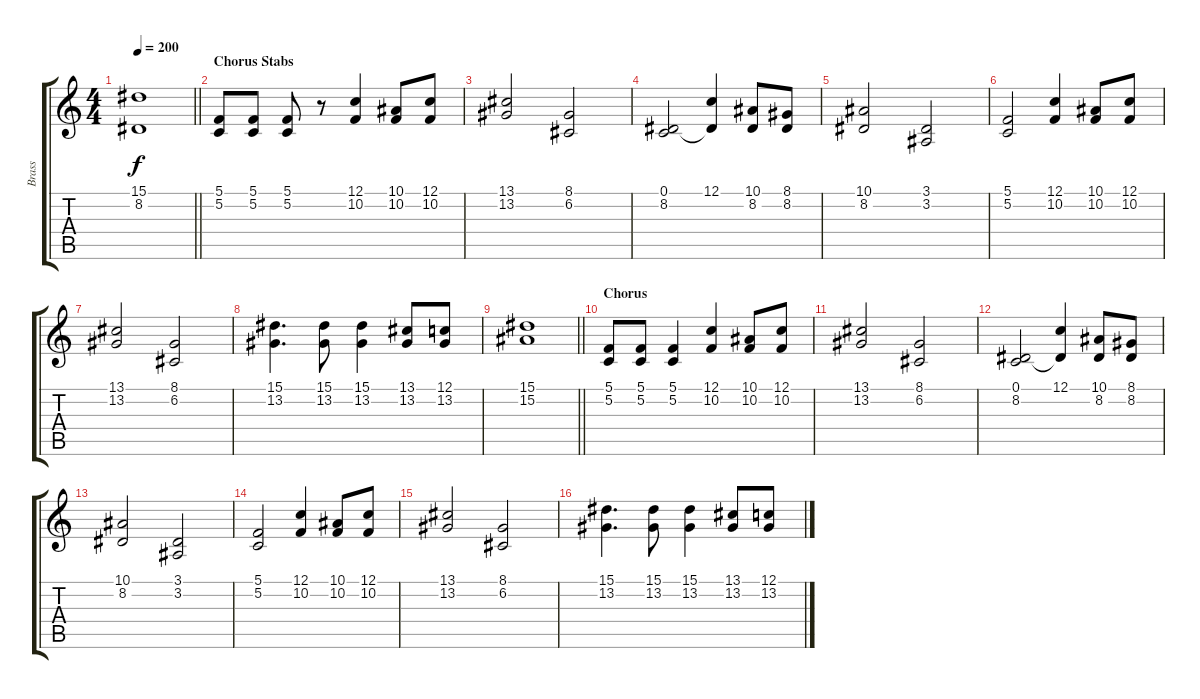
\track ("Brass" "Brass") {instrument brasssection}
\staff {score tabs}
\tuning (C4 G3 Eb3 Bb2 F2 C2) {hide}
\ts (4 4)
\tempo 200
\clef g2
\barLineRight lightlight
\ks c
(15.1 8.2).1{dy f} |
\section ("" "Chorus Stabs")
(5.1 5.2).8 (5.1 5.2).8 (5.1 5.2).8 r.8 (12.1 10.2).4 (10.1 10.2).8 (12.1 10.2).8 |
(13.1 13.2).2 (8.1 6.2).2 |
(0.1 8.2).2 (12.1 8.2{t}).4 (10.1 8.2).8 (8.1 8.2).8 |
(10.1 8.2).2 (3.1 3.2).2 |
(5.1 5.2).2 (12.1 10.2).4 (10.1 10.2).8 (12.1 10.2).8 |
(13.1 13.2).2 (8.1 6.2).2 |
(15.1 13.2).4{d} (15.1 13.2).8 (15.1 13.2).4 (13.1 13.2).8 (12.1 13.2).8 |
\barLineRight lightlight
(15.1 15.2).1 |
\section ("" "Chorus")
(5.1 5.2).8 (5.1 5.2).8 (5.1 5.2).4 (12.1 10.2).4 (10.1 10.2).8 (12.1 10.2).8 |
(13.1 13.2).2 (8.1 6.2).2 |
(0.1 8.2).2 (12.1 8.2{t}).4 (10.1 8.2).8 (8.1 8.2).8 |
(10.1 8.2).2 (3.1 3.2).2 |
(5.1 5.2).2 (12.1 10.2).4 (10.1 10.2).8 (12.1 10.2).8 |
(13.1 13.2).2 (8.1 6.2).2 |
(15.1 13.2).4{d} (15.1 13.2).8 (15.1 13.2).4 (13.1 13.2).8 (12.1 13.2).8
